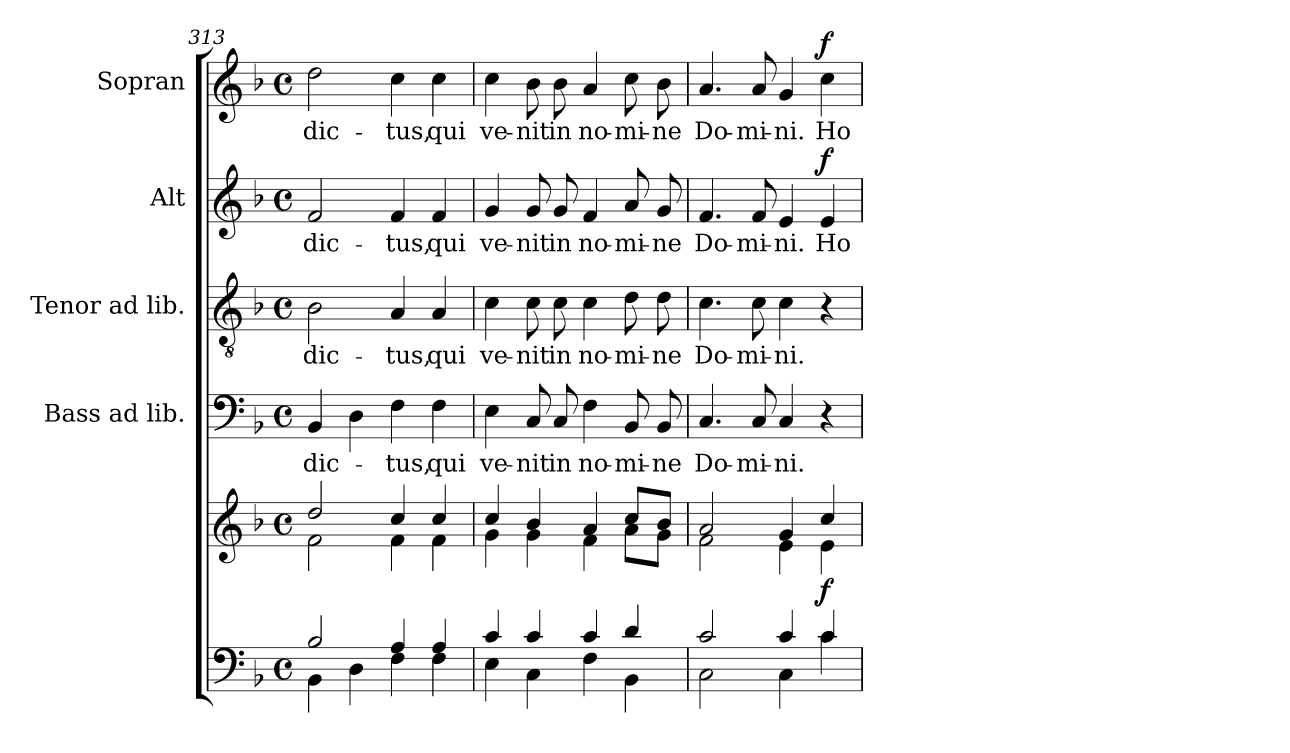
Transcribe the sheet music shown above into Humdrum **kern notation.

**kern	**kern	**dynam	**kern	**text	**kern	**text	**kern	**text	**dynam	**kern	**text	**dynam
*part5	*part5	*part5	*part4	*part4	*part3	*part3	*part2	*part2	*part2	*part1	*part1	*part1
*staff6	*staff5	*staff5/6	*staff4	*staff4	*staff3	*staff3	*staff2	*staff2	*staff2	*staff1	*staff1	*staff1
*	*	*	*I"Bass ad lib.	*	*I"Tenor ad lib.	*	*I"Alt	*	*	*I"Sopran	*	*
*	*	*	*I'B.	*	*I'T.	*	*I'A.	*	*	*I'S.	*	*
*clefF4	*clefG2	*	*clefF4	*	*clefGv2	*	*clefG2	*	*	*clefG2	*	*
*k[b-]	*k[b-]	*	*k[b-]	*	*k[b-]	*	*k[b-]	*	*	*k[b-]	*	*
*F:	*F:	*	*F:	*	*F:	*	*F:	*	*	*F:	*	*
*M4/4	*M4/4	*	*M4/4	*	*M4/4	*	*M4/4	*	*	*M4/4	*	*
*met(c)	*met(c)	*	*met(c)	*	*met(c)	*	*met(c)	*	*	*met(c)	*	*
=313	=313	=313	=313	=313	=313	=313	=313	=313	=313	=313	=313	=313
*^	*^	*	*	*	*	*	*	*	*	*	*	*
!	!	!	!	!	!	!LO:LY:b	!	!LO:LY:b	!	!LO:LY:b	!	!	!LO:LY:b	!
2B-/	4BB-\	2dd/	2f\	.	4BB-/	-dic-	2B-\	-dic-	2f/	-dic-	.	2dd\	-dic-	.
.	4D\	.	.	.	4D\	.	.	.	.	.	.	.	.	.
!	!	!	!	!	!	!LO:LY:b	!	!LO:LY:b	!	!LO:LY:b	!	!	!LO:LY:b	!
4A/	4F\	4cc/	4f\	.	4F\	-tus,	4A/	-tus,	4f/	-tus,	.	4cc\	-tus,	.
!	!	!	!	!	!	!LO:LY:b	!	!LO:LY:b	!	!LO:LY:b	!	!	!LO:LY:b	!
4A/	4F\	4cc/	4f\	.	4F\	qui	4A/	qui	4f/	qui	.	4cc\	qui	.
=314	=314	=314	=314	=314	=314	=314	=314	=314	=314	=314	=314	=314	=314	=314
!	!	!	!	!	!	!LO:LY:b	!	!LO:LY:b	!	!LO:LY:b	!	!	!LO:LY:b	!
4c/	4E\	4cc/	4g\	.	4E\	ve-	4c\	ve-	4g/	ve-	.	4cc\	ve-	.
!	!	!	!	!	!	!LO:LY:b	!	!LO:LY:b	!	!LO:LY:b	!	!	!LO:LY:b	!
4c/	4C\	4b-/	4g\	.	8C/	-nit	8c\	-nit	8g/	-nit	.	8b-\	-nit	.
!	!	!	!	!	!	!LO:LY:b	!	!LO:LY:b	!	!LO:LY:b	!	!	!LO:LY:b	!
.	.	.	.	.	8C/	in	8c\	in	8g/	in	.	8b-\	in	.
!	!	!	!	!	!	!LO:LY:b	!	!LO:LY:b	!	!LO:LY:b	!	!	!LO:LY:b	!
4c/	4F\	4a/	4f\	.	4F\	no-	4c\	no-	4f/	no-	.	4a/	no-	.
!	!	!	!	!	!	!LO:LY:b	!	!LO:LY:b	!	!LO:LY:b	!	!	!LO:LY:b	!
4d/	4BB-\	8cc/L	8a\L	.	8BB-/	-mi-	8d\	-mi-	8a/	-mi-	.	8cc\	-mi-	.
!	!	!	!	!	!	!LO:LY:b	!	!LO:LY:b	!	!LO:LY:b	!	!	!LO:LY:b	!
.	.	8b-/J	8g\J	.	8BB-/	-ne	8d\	-ne	8g/	-ne	.	8b-\	-ne	.
=315	=315	=315	=315	=315	=315	=315	=315	=315	=315	=315	=315	=315	=315	=315
!	!	!	!	!	!	!LO:LY:b	!	!LO:LY:b	!	!LO:LY:b	!	!	!LO:LY:b	!
2c/	2C\	2a/	2f\	.	4.C/	Do-	4.c\	Do-	4.f/	Do-	.	4.a/	Do-	.
!	!	!	!	!	!	!LO:LY:b	!	!LO:LY:b	!	!LO:LY:b	!	!	!LO:LY:b	!
.	.	.	.	.	8C/	-mi-	8c\	-mi-	8f/	-mi-	.	8a/	-mi-	.
!	!	!	!	!	!	!LO:LY:b	!	!LO:LY:b	!	!LO:LY:b	!	!	!LO:LY:b	!
4c/	4C\	4g/	4e\	.	4C/	-ni.	4c\	-ni.	4e/	-ni.	.	4g/	-ni.	.
!	!	!	!	!LO:DY:b	!	!	!	!	!	!LO:LY:b	!LO:DY:a	!	!LO:LY:b	!LO:DY:a
4c/	4c\	4cc/	4e\	f	4r	.	4r	.	4e/	Ho-	f	4cc\	Ho-	f
*v	*v	*	*	*	*	*	*	*	*	*	*	*	*	*
*	*v	*v	*	*	*	*	*	*	*	*	*	*	*
=	=	=	=	=	=	=	=	=	=	=	=	=
*-	*-	*-	*-	*-	*-	*-	*-	*-	*-	*-	*-	*-
